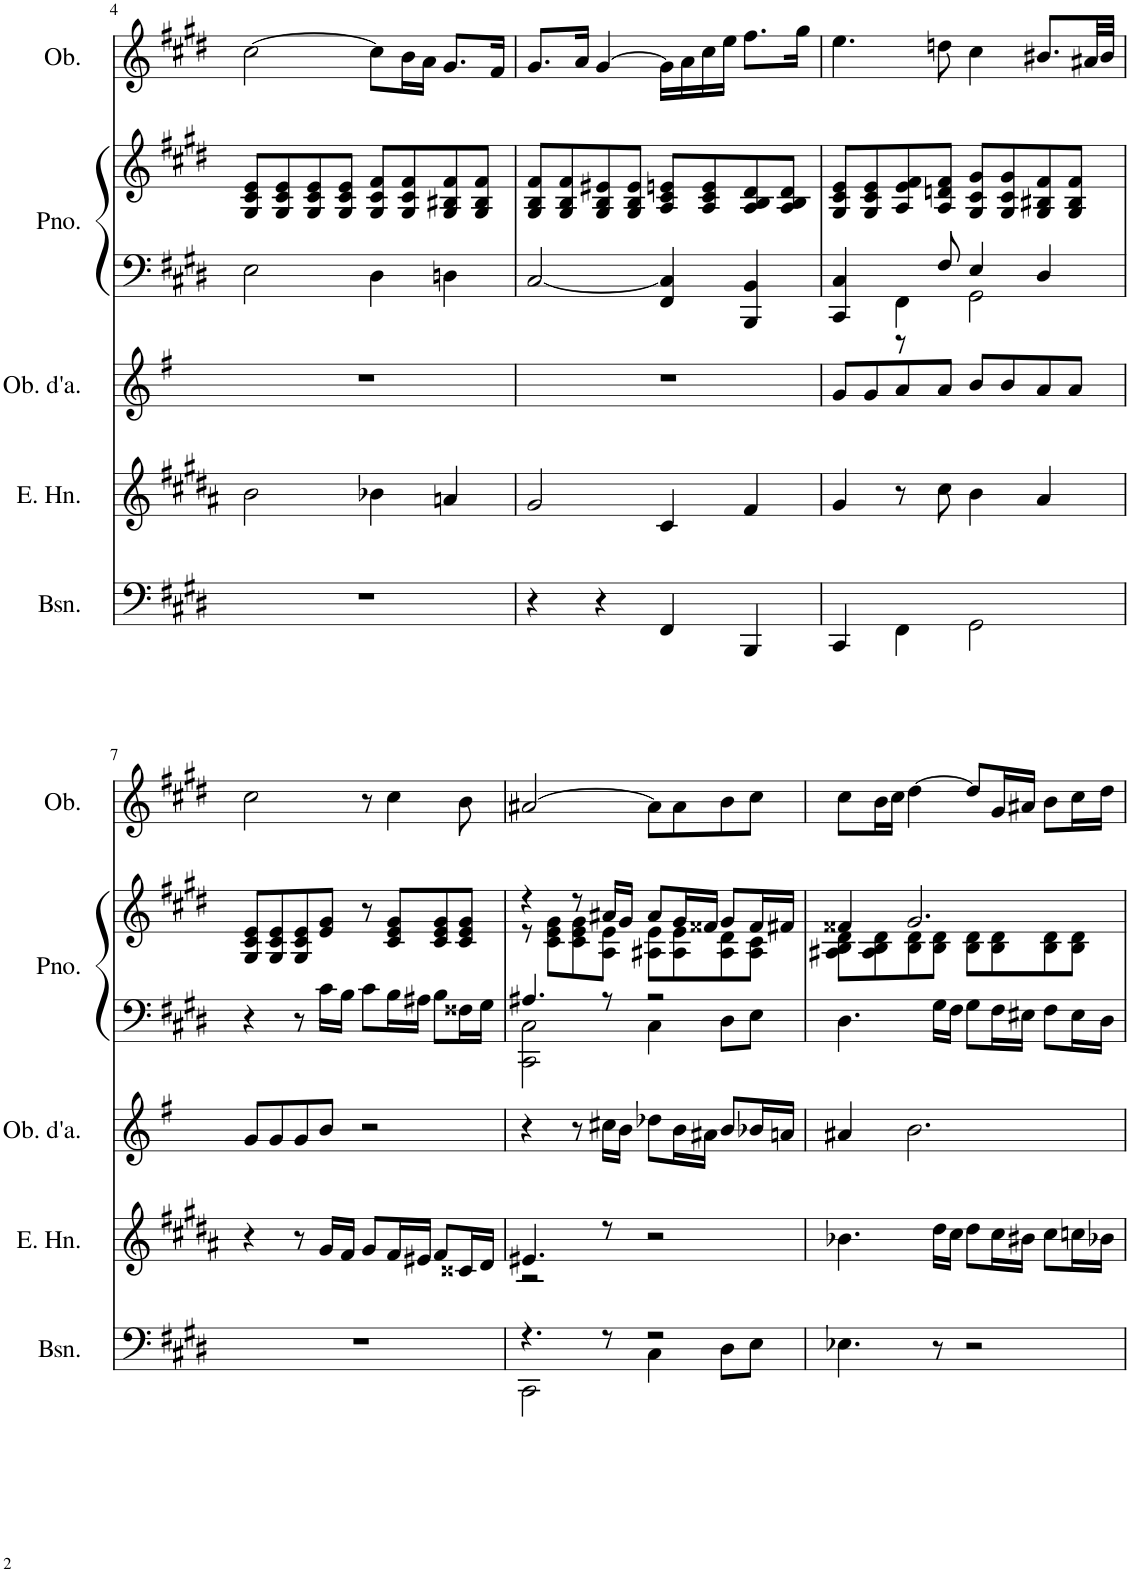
**kern	**kern	**kern	**kern	**kern	**kern
*part5	*part4	*part3	*part2	*part2	*part1
*staff6	*staff5	*staff4	*staff3	*staff2	*staff1
*I"Bassoon	*I"English Horn	*I"Oboe d'amore	*I"Grand Piano	*	*I"Oboe
*I'Bsn.	*I'E. Hn.	*I'Ob. d'a.	*I'Pno.	*	*I'Ob.
!!LO:PB:g=z
*clefF4	*clefG2	*clefG2	*clefF4	*clefG2	*clefG2
*	*Trd4c7	*Trd2c3	*	*	*
*k[f#c#g#d#]	*k[f#c#g#d#a#]	*k[f#]	*k[f#c#g#d#]	*k[f#c#g#d#]	*k[f#c#g#d#]
*M4/4	*M4/4	*M4/4	*M4/4	*M4/4	*M4/4
*met(c)	*met(c)	*met(c)	*met(c)	*met(c)	*met(c)
=4	=4	=4	=4	=4	=4
1r	2b\	1r	2E\	8G#/ 8c#/ 8e/L	[2cc#\
.	.	.	.	8G#/ 8c#/ 8e/	.
.	.	.	.	8G#/ 8c#/ 8e/	.
.	.	.	.	8G#/ 8c#/ 8e/J	.
.	4b-X\	.	4D#\	8G#/ 8c#/ 8f#/L	8cc#\L]
.	.	.	.	8G#/ 8c#/ 8f#/	16b\L
.	.	.	.	.	16a\JJ
.	4an/	.	4Dn\	8G#/ 8B#X/ 8f#/	8.g#/L
.	.	.	.	8G#/ 8B#/ 8f#/J	.
.	.	.	.	.	16f#/Jk
=5	=5	=5	=5	=5	=5
4r	2g#/	1r	[2C#/	8G#/ 8B/ 8f#/L	8.g#/L
.	.	.	.	8G#/ 8B/ 8f#/	.
.	.	.	.	.	16a/Jk
4r	.	.	.	8G#/ 8B/ 8e#X/	[4g#/
.	.	.	.	8G#/ 8B/ 8e#/J	.
4FF#/	4c#/	.	4FF#/ 4C#/]	8A/ 8c#/ 8en/L	16g#\LL]
.	.	.	.	.	16a\
.	.	.	.	8A/ 8c#/ 8e/	16cc#\
.	.	.	.	.	16ee\JJ
4BBB/	4f#/	.	4BBB/ 4BB/	8A/ 8B/ 8d#/	8.ff#\L
.	.	.	.	8A/ 8B/ 8d#/J	.
.	.	.	.	.	16gg#\Jk
=6	=6	=6	=6	=6	=6
*	*	*	*^	*	*
4CC#/	4g#/	8g/L	4CC#/	4C#/	8G#/ 8c#/ 8e/L	4.ee\
.	.	8g/	.	.	8G#/ 8c#/ 8e/	.
4FF#\	8r	8a/	4FF#\	8r	8A/ 8e/ 8f#/	.
.	8cc#\	8a/J	.	8F#/	8A/ 8dn/ 8f#/J	8ddn\
2GG#\	4b\	8b/L	2GG#\	4E/	8G#/ 8c#/ 8g#/L	4cc#\
.	.	8b/	.	.	8G#/ 8c#/ 8g#/	.
.	4a#/	8a/	.	4D#/	8G#/ 8B#X/ 8f#/	8.b#X/L
.	.	8a/J	.	.	8G#/ 8B#/ 8f#/J	.
.	.	.	.	.	.	32a#X/LL
.	.	.	.	.	.	32b#/JJJ
*	*	*	*v	*v	*	*
!!LO:LB:g=z
=7	=7	=7	=7	=7	=7
1r	4r	8g/L	4r	8G#/ 8c#/ 8e/L	2cc#\
.	.	8g/	.	8G#/ 8c#/ 8e/	.
.	8r	8g/	8r	8G#/ 8c#/ 8e/	.
.	16g#/LL	8b/J	16c#\LL	8e/ 8g#/J	.
.	16f#/JJ	.	16B\JJ	.	.
.	8g#/L	2r	8c#\L	8r	8r
.	16f#/L	.	16B\L	8c#/ 8e/ 8g#/L	4cc#\
.	16e#X/JJ	.	16A#X\JJ	.	.
.	8f#/L	.	8B\L	8c#/ 8e/ 8g#/	.
.	16c##X/L	.	16F##X\L	8c#/ 8e/ 8g#/J	8b\
.	16d#/JJ	.	16G#\JJ	.	.
=8	=8	=8	=8	=8	=8
*^	*^	*	*^	*^	*
4.r	2CC#\	4.e#X/	2r	4r	4.A#X/	2CC#\ 2C#\	4r	8r	[2a#X/
.	.	.	.	.	.	.	.	8c#\ 8e\ 8g#\L	.
.	.	.	.	8r	.	.	8r	8c#\ 8e\ 8g#\	.
8r	.	8r	.	16cc#X\LL	8r	.	16a#X/LL	8A\ 8e\J	.
.	.	.	.	16b\JJ	.	.	16g#/JJ	.	.
2r	4C#\	2r	2ryy	8dd-X\L	2r	4C#\	8a#/L	8A#X\ 8e\L	8a#\L]
.	.	.	.	16b\L	.	.	16g#/L	8A#\ 8e\	8a#\
.	.	.	.	16a#X\JJ	.	.	16f##X/JJ	.	.
.	8D#\L	.	.	8b/L	.	8D#\L	8g#/L	8A#\ 8d#\	8b\
.	8E\J	.	.	16b-X/L	.	8E\J	16f##/L	8A#\ 8c#\J	8cc#\J
.	.	.	.	16an/JJ	.	.	16f#X/JJ	.	.
*v	*v	*	*	*	*v	*v	*	*	*
*	*v	*v	*	*	*	*	*
=9	=9	=9	=9	=9	=9	=9
4.E-X\	4.b-X\	4a#X/	4.D#\	4f##X/	8A#X\ 8B\ 8d#\L	8cc#\L
.	.	.	.	.	8A#\ 8B\ 8d#\	16b\L
.	.	.	.	.	.	16cc#\JJ
.	.	2.b\	.	2.g#/	8B\ 8d#\	[4dd#\
8r	16dd#\LL	.	16G#\LL	.	8B\ 8d#\J	.
.	16cc#\JJ	.	16F#\JJ	.	.	.
2r	8dd#\L	.	8G#\L	.	8B\ 8d#\L	8dd#/L]
.	16cc#\L	.	16F#\L	.	8B\ 8d#\	16g#/L
.	16b#X\JJ	.	16E#X\JJ	.	.	16a#X/JJ
.	8cc#\L	.	8F#\L	.	8B\ 8d#\	8b\L
.	16ccn\L	.	16E#\L	.	8B\ 8d#\J	16cc#\L
.	16b-X\JJ	.	16D#\JJ	.	.	16dd#\JJ
*	*	*	*	*v	*v	*
=	=	=	=	=	=
*-	*-	*-	*-	*-	*-
